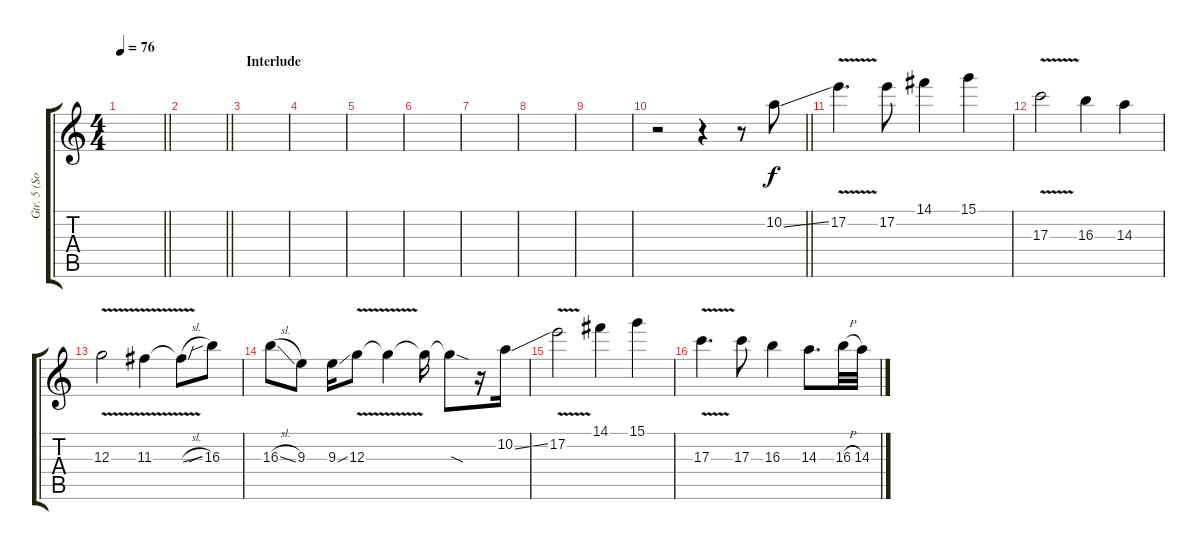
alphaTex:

\track ("Gtr. 5 (Solos)" "Gtr. 5 (So") {instrument distortionguitar}
\staff {score tabs}
\tuning (E4 B3 G3 D3 A2 E2) {hide}
\ts (4 4)
\tempo 76
\clef g2
\barLineRight lightlight
\ks c
|
\barLineRight lightlight
|
\section ("" "Interlude")
|
|
|
|
|
|
|
\barLineRight lightlight
r.2 r.4 r.8 10.2{ss}.8 |
17.2{v}.4{d} 17.2.8 14.1.4 15.1.4 |
17.3{v}.2 16.3.4 14.3.4 |
12.3{v}.2 11.3{v}.4 11.3{sl t}.8 16.3{sib}.8 |
16.3{sl}.8 9.3.8 9.3{ss}.16 12.3{v}.8 12.3{t}.4 12.3{t}.16 12.3{sod t}.8 r.16 10.2{ss}.16 |
17.2{v}.2 14.1.4 15.1.4 |
17.3{v}.4{d} 17.3.8 16.3.4 14.3.8{d} 16.3{h}.32 14.3{ss}.32
